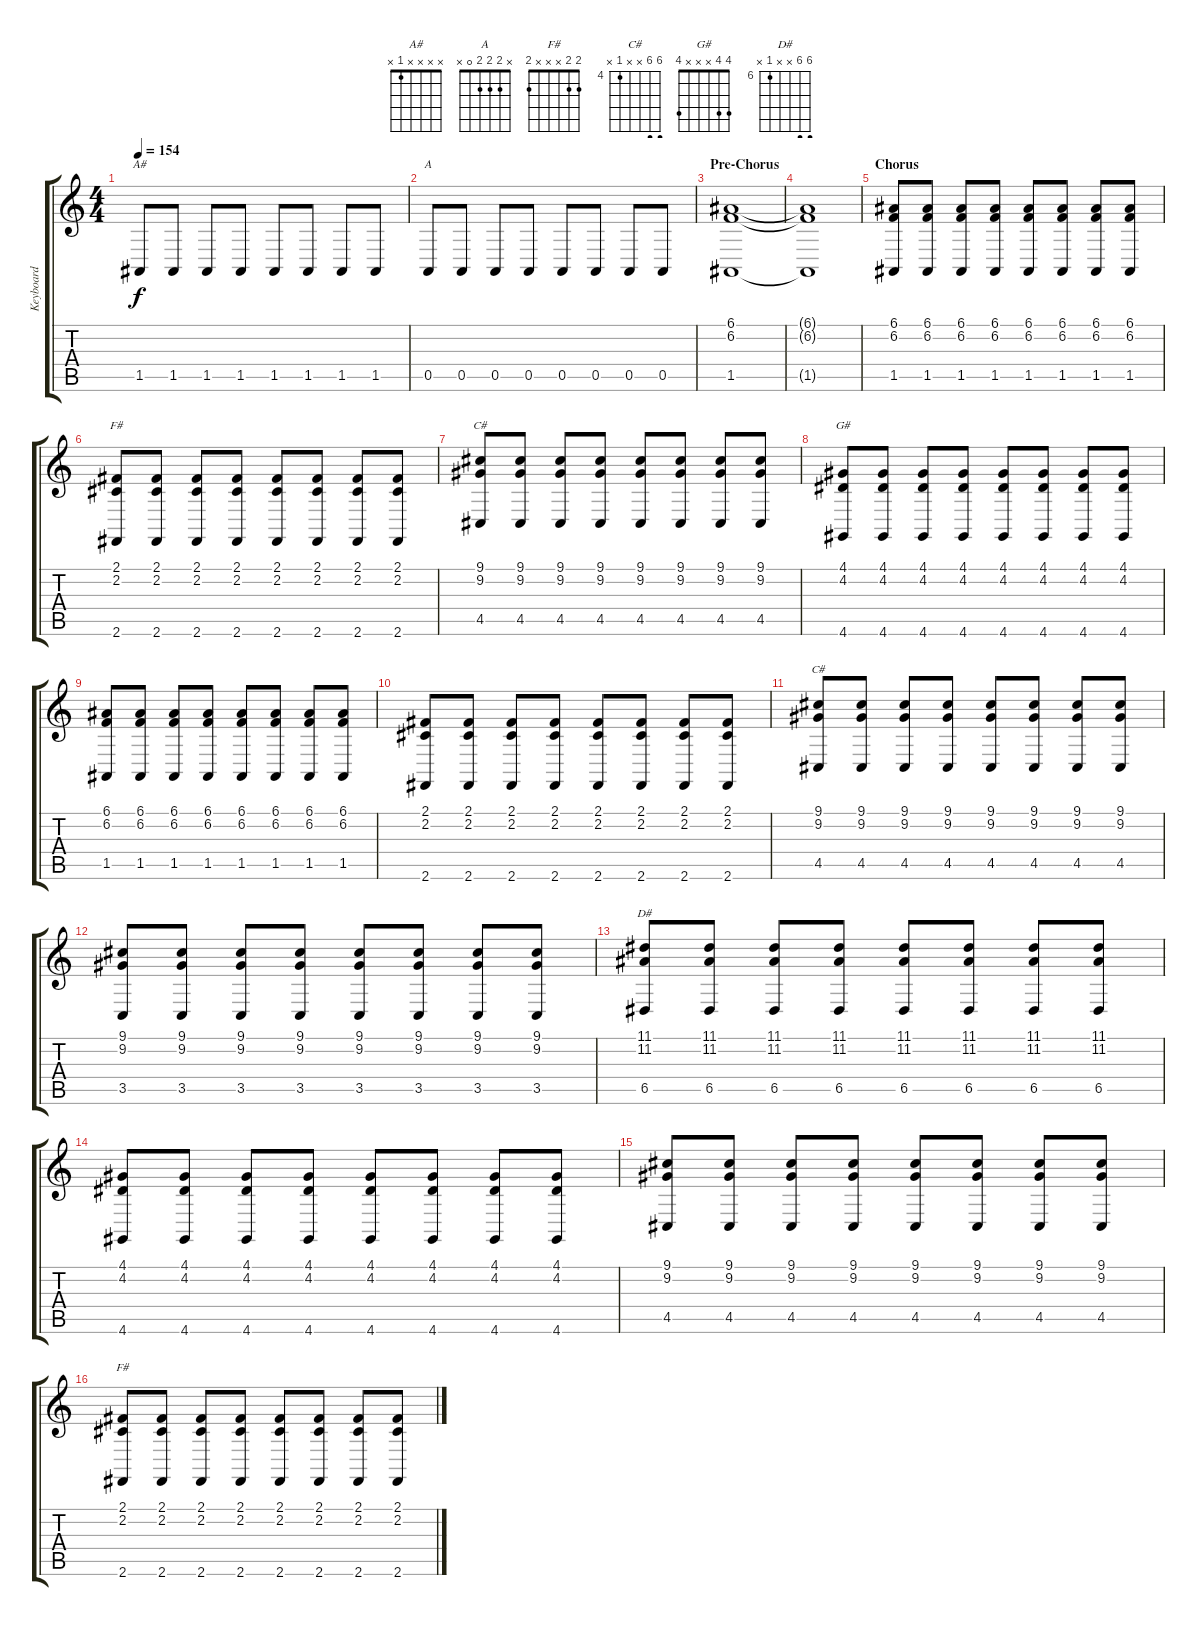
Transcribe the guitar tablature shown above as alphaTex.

\track ("Keyboard" "Keyboard") {instrument electricgrandpiano}
\staff {score tabs}
\tuning (E4 B3 G3 D3 A2 E2) {hide}
\chord ("A#" x x x x 1 x)
\chord ("A" x 2 2 2 0 x)
\chord ("F#" x x x x x 2)
\chord ("C#" x x x x 4 x)
\chord ("G#" 4 4 x x x 4)
\chord ("C#" 9 9 x x 4 x) {firstfret 4}
\chord ("D#" 11 11 x x 6 x) {firstfret 6}
\chord ("F#" 2 2 x x x 2)
\ts (4 4)
\tempo 154
\clef g2
\ks c
1.5.8{ch "A#" dy f} 1.5.8 1.5.8 1.5.8 1.5.8 1.5.8 1.5.8 1.5.8 |
0.5.8{ch "A"} 0.5.8 0.5.8 0.5.8 0.5.8 0.5.8 0.5.8 0.5.8 |
\section ("" "Pre-Chorus")
(6.1 6.2 1.5).1 |
(6.1{t} 6.2{t} 1.5{t}).1 |
\section ("" "Chorus")
(6.1 6.2 1.5).8 (6.1 6.2 1.5).8 (6.1 6.2 1.5).8 (6.1 6.2 1.5).8 (6.1 6.2 1.5).8 (6.1 6.2 1.5).8 (6.1 6.2 1.5).8 (6.1 6.2 1.5).8 |
(2.1 2.2 2.6).8{ch "F#"} (2.1 2.2 2.6).8 (2.1 2.2 2.6).8 (2.1 2.2 2.6).8 (2.1 2.2 2.6).8 (2.1 2.2 2.6).8 (2.1 2.2 2.6).8 (2.1 2.2 2.6).8 |
(9.1 9.2 4.5).8{ch "C#"} (9.1 9.2 4.5).8 (9.1 9.2 4.5).8 (9.1 9.2 4.5).8 (9.1 9.2 4.5).8 (9.1 9.2 4.5).8 (9.1 9.2 4.5).8 (9.1 9.2 4.5).8 |
(4.1 4.2 4.6).8{ch "G#"} (4.1 4.2 4.6).8 (4.1 4.2 4.6).8 (4.1 4.2 4.6).8 (4.1 4.2 4.6).8 (4.1 4.2 4.6).8 (4.1 4.2 4.6).8 (4.1 4.2 4.6).8 |
(6.1 6.2 1.5).8 (6.1 6.2 1.5).8 (6.1 6.2 1.5).8 (6.1 6.2 1.5).8 (6.1 6.2 1.5).8 (6.1 6.2 1.5).8 (6.1 6.2 1.5).8 (6.1 6.2 1.5).8 |
(2.1 2.2 2.6).8 (2.1 2.2 2.6).8 (2.1 2.2 2.6).8 (2.1 2.2 2.6).8 (2.1 2.2 2.6).8 (2.1 2.2 2.6).8 (2.1 2.2 2.6).8 (2.1 2.2 2.6).8 |
(9.1 9.2 4.5).8{ch "C#"} (9.1 9.2 4.5).8 (9.1 9.2 4.5).8 (9.1 9.2 4.5).8 (9.1 9.2 4.5).8 (9.1 9.2 4.5).8 (9.1 9.2 4.5).8 (9.1 9.2 4.5).8 |
(9.1 9.2 3.5).8 (9.1 9.2 3.5).8 (9.1 9.2 3.5).8 (9.1 9.2 3.5).8 (9.1 9.2 3.5).8 (9.1 9.2 3.5).8 (9.1 9.2 3.5).8 (9.1 9.2 3.5).8 |
(11.1 11.2 6.5).8{ch "D#"} (11.1 11.2 6.5).8 (11.1 11.2 6.5).8 (11.1 11.2 6.5).8 (11.1 11.2 6.5).8 (11.1 11.2 6.5).8 (11.1 11.2 6.5).8 (11.1 11.2 6.5).8 |
(4.1 4.2 4.6).8 (4.1 4.2 4.6).8 (4.1 4.2 4.6).8 (4.1 4.2 4.6).8 (4.1 4.2 4.6).8 (4.1 4.2 4.6).8 (4.1 4.2 4.6).8 (4.1 4.2 4.6).8 |
(9.1 9.2 4.5).8 (9.1 9.2 4.5).8 (9.1 9.2 4.5).8 (9.1 9.2 4.5).8 (9.1 9.2 4.5).8 (9.1 9.2 4.5).8 (9.1 9.2 4.5).8 (9.1 9.2 4.5).8 |
(2.1 2.2 2.6).8{ch "F#"} (2.1 2.2 2.6).8 (2.1 2.2 2.6).8 (2.1 2.2 2.6).8 (2.1 2.2 2.6).8 (2.1 2.2 2.6).8 (2.1 2.2 2.6).8 (2.1 2.2 2.6).8
